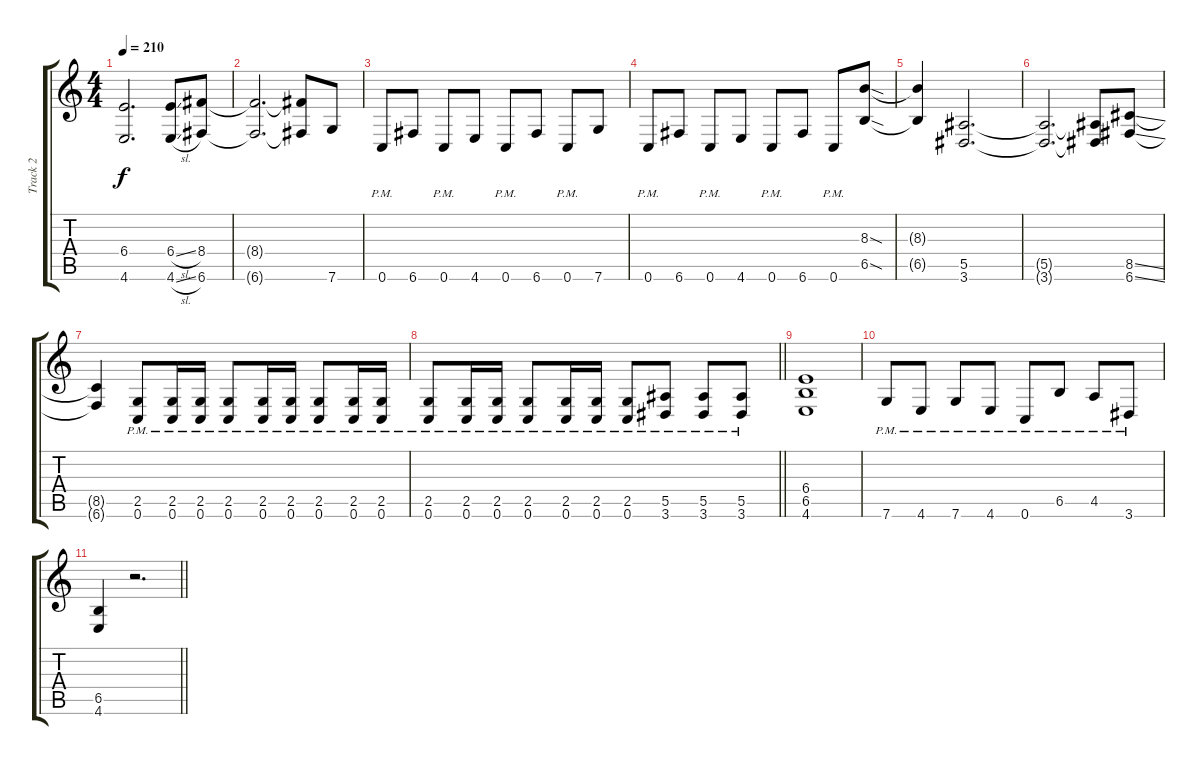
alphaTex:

\track ("Track 2" "Track 2") {instrument distortionguitar}
\staff {score tabs}
\tuning (C4 G3 Eb3 Bb2 F2 C2) {hide}
\ts (4 4)
\tempo 210
\clef g2
\ks c
(6.4{t} 4.6{t}).2{d dy f} (6.4{sl} 4.6{sl}).8 (8.4 6.6).8 |
(8.4{t} 6.6{t}).2{d} (8.4{t} 6.6{t}).8 7.6.8 |
0.6{pm}.8 6.6.8 0.6{pm}.8 4.6.8 0.6{pm}.8 6.6.8 0.6{pm}.8 7.6.8 |
0.6{pm}.8 6.6.8 0.6{pm}.8 4.6.8 0.6{pm}.8 6.6.8 0.6{pm}.8 (8.3{sod} 6.5{sod}).8 |
(8.3{t} 6.5{t}).4 (5.5 3.6).2{d} |
(5.5{t} 3.6{t}).2{d} (5.5{t} 3.6{t}).8 (8.5{ss} 6.6{ss}).8 |
(8.5{t} 6.6{t}).4 (2.5{pm} 0.6{pm}).8 (2.5{pm} 0.6{pm}).16 (2.5{pm} 0.6{pm}).16 (2.5{pm} 0.6{pm}).8 (2.5{pm} 0.6{pm}).16 (2.5{pm} 0.6{pm}).16 (2.5{pm} 0.6{pm}).8 (2.5{pm} 0.6{pm}).16 (2.5{pm} 0.6{pm}).16 |
\barLineRight lightlight
(2.5{pm} 0.6{pm}).8 (2.5{pm} 0.6{pm}).16 (2.5{pm} 0.6{pm}).16 (2.5{pm} 0.6{pm}).8 (2.5{pm} 0.6{pm}).16 (2.5{pm} 0.6{pm}).16 (2.5{pm} 0.6{pm}).8 (5.5{pm} 3.6{pm}).8 (5.5{pm} 3.6{pm}).8 (5.5{pm} 3.6{pm}).8 |
(6.4 6.5 4.6).1 |
7.6{pm}.8 4.6{pm}.8 7.6{pm}.8 4.6{pm}.8 0.6{pm}.8 6.5{pm}.8 4.5{pm}.8 3.6{pm}.8 |
\barLineRight lightlight
(6.5 4.6).4 r.2{d}
